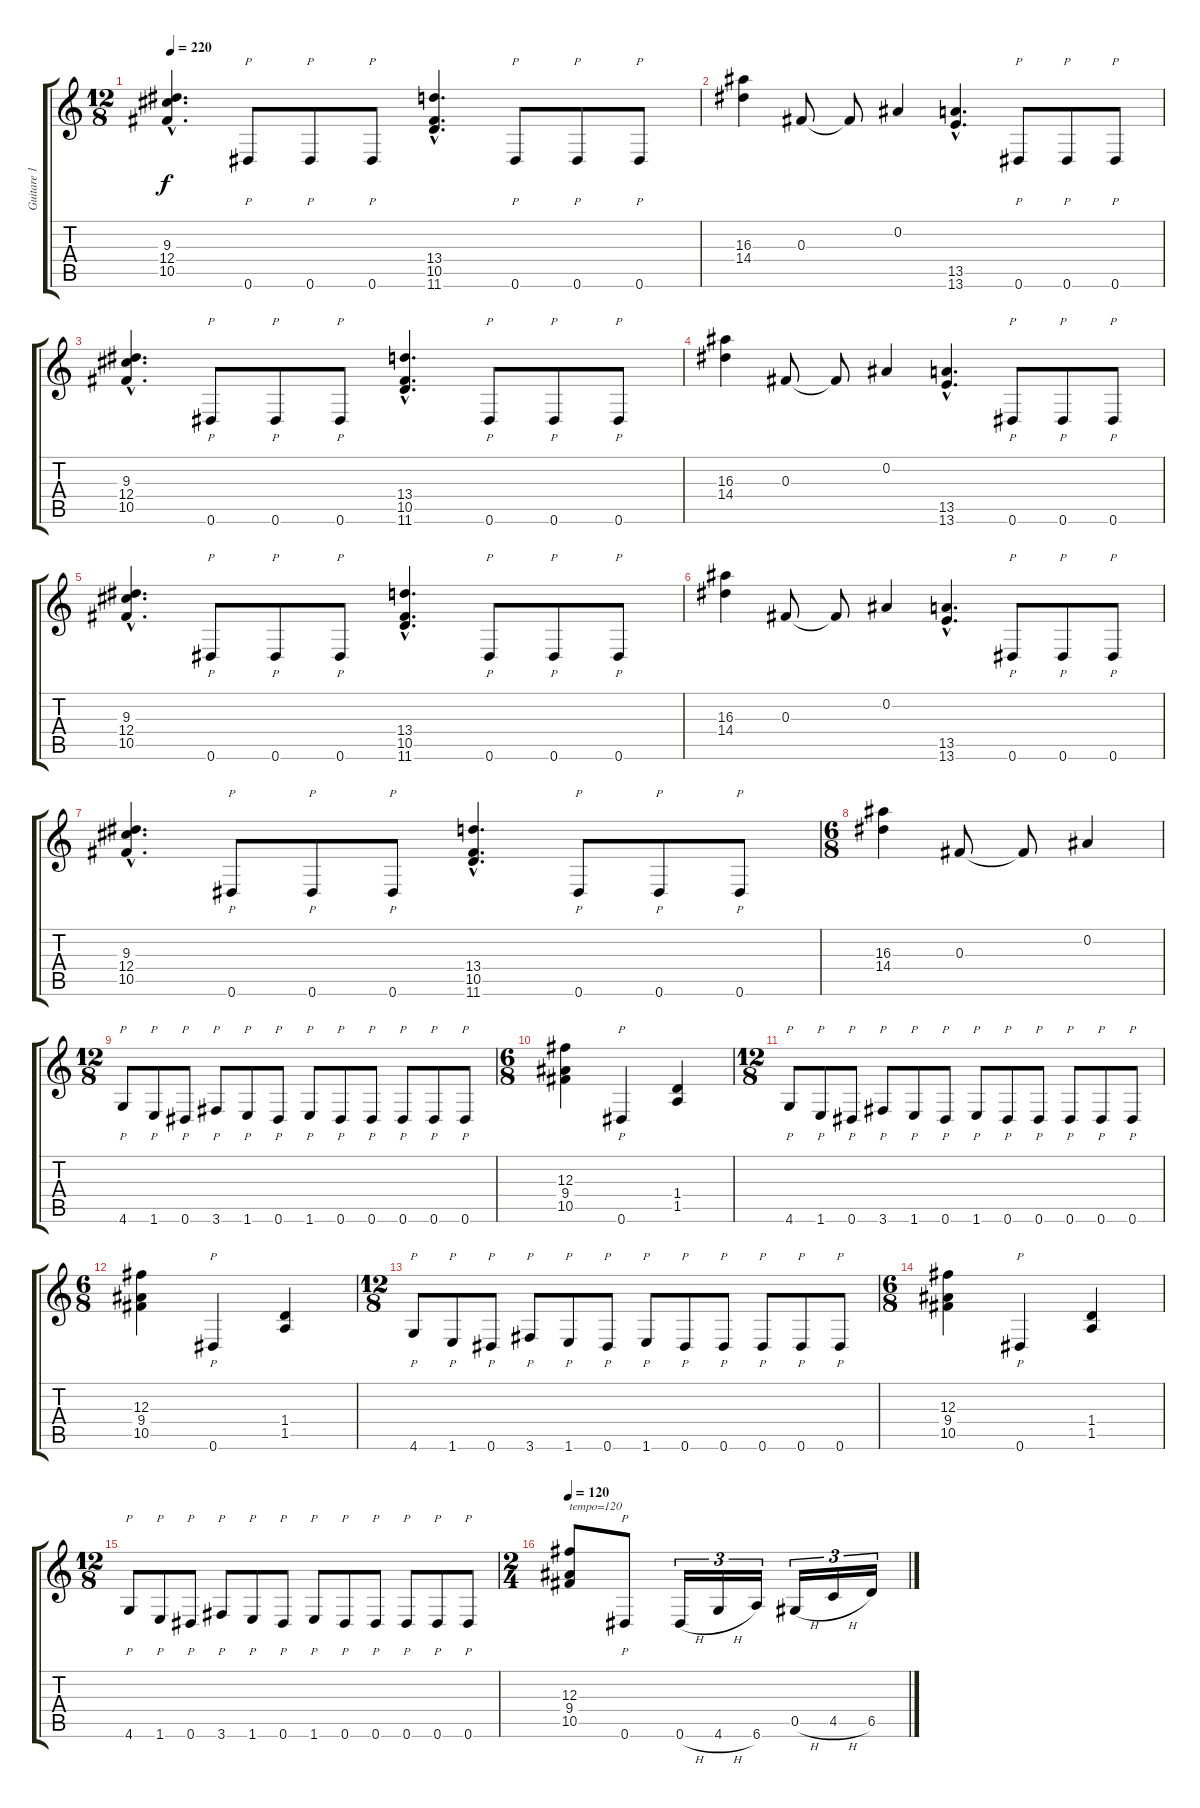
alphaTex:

\track ("Guitare 1" "Guitare 1") {instrument distortionguitar}
\staff {score tabs}
\tuning (Eb4 Bb3 Gb3 Db3 Ab2 Eb2) {hide}
\ts (12 8)
\tempo 220
\clef g2
\ks c
(9.3{hac} 12.4{hac} 10.5{hac}).4{d dy f} 0.6.8{p} 0.6.8{p} 0.6.8{p} (13.4{hac} 10.5{hac} 11.6{hac}).4{d} 0.6.8{p} 0.6.8{p} 0.6.8{p} |
(16.3 14.4).4 0.3.8 0.3{t}.8 0.2.4 (13.5{hac} 13.6{hac}).4{d} 0.6.8{p} 0.6.8{p} 0.6.8{p} |
(9.3{hac} 12.4{hac} 10.5{hac}).4{d} 0.6.8{p} 0.6.8{p} 0.6.8{p} (13.4{hac} 10.5{hac} 11.6{hac}).4{d} 0.6.8{p} 0.6.8{p} 0.6.8{p} |
(16.3 14.4).4 0.3.8 0.3{t}.8 0.2.4 (13.5{hac} 13.6{hac}).4{d} 0.6.8{p} 0.6.8{p} 0.6.8{p} |
(9.3{hac} 12.4{hac} 10.5{hac}).4{d} 0.6.8{p} 0.6.8{p} 0.6.8{p} (13.4{hac} 10.5{hac} 11.6{hac}).4{d} 0.6.8{p} 0.6.8{p} 0.6.8{p} |
(16.3 14.4).4 0.3.8 0.3{t}.8 0.2.4 (13.5{hac} 13.6{hac}).4{d} 0.6.8{p} 0.6.8{p} 0.6.8{p} |
(9.3{hac} 12.4{hac} 10.5{hac}).4{d} 0.6.8{p} 0.6.8{p} 0.6.8{p} (13.4{hac} 10.5{hac} 11.6{hac}).4{d} 0.6.8{p} 0.6.8{p} 0.6.8{p} |
\ts (6 8)
(16.3 14.4).4 0.3.8 0.3{t}.8 0.2.4 |
\ts (12 8)
4.6.8{p} 1.6.8{p} 0.6.8{p} 3.6.8{p} 1.6.8{p} 0.6.8{p} 1.6.8{p} 0.6.8{p} 0.6.8{p} 0.6.8{p} 0.6.8{p} 0.6.8{p} |
\ts (6 8)
(12.3 9.4 10.5).4 0.6.4{p} (1.4 1.5).4 |
\ts (12 8)
4.6.8{p} 1.6.8{p} 0.6.8{p} 3.6.8{p} 1.6.8{p} 0.6.8{p} 1.6.8{p} 0.6.8{p} 0.6.8{p} 0.6.8{p} 0.6.8{p} 0.6.8{p} |
\ts (6 8)
(12.3 9.4 10.5).4 0.6.4{p} (1.4 1.5).4 |
\ts (12 8)
4.6.8{p} 1.6.8{p} 0.6.8{p} 3.6.8{p} 1.6.8{p} 0.6.8{p} 1.6.8{p} 0.6.8{p} 0.6.8{p} 0.6.8{p} 0.6.8{p} 0.6.8{p} |
\ts (6 8)
(12.3 9.4 10.5).4 0.6.4{p} (1.4 1.5).4 |
\ts (12 8)
4.6.8{p} 1.6.8{p} 0.6.8{p} 3.6.8{p} 1.6.8{p} 0.6.8{p} 1.6.8{p} 0.6.8{p} 0.6.8{p} 0.6.8{p} 0.6.8{p} 0.6.8{p} |
\ts (2 4)
\tempo 120
(12.3 9.4 10.5).8{txt "tempo=120"} 0.6.8{p} 0.6{h}.16{tu (3 2)} 4.6{h}.16{tu (3 2)} 6.6.16{tu (3 2)} 0.5{h}.16{tu (3 2)} 4.5{h}.16{tu (3 2)} 6.5.16{tu (3 2)}
